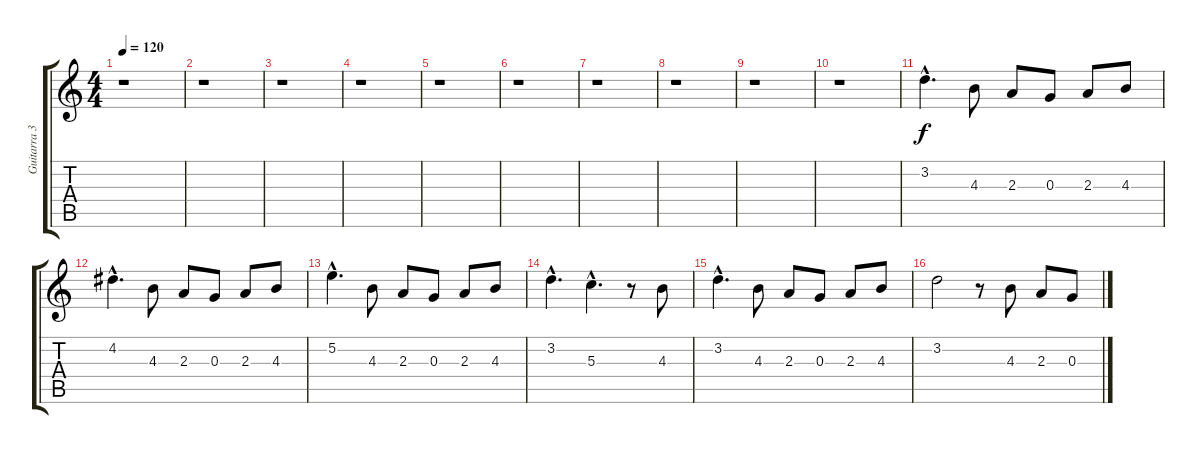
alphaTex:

\track ("Guitarra 3" "Guitarra 3") {instrument overdrivenguitar}
\staff {score tabs}
\tuning (E4 B3 G3 D3 A2 E2) {hide}
\ts (4 4)
\tempo 120
\clef g2
\ks c
r.1{dy f} |
r.1 |
r.1 |
r.1 |
r.1 |
r.1 |
r.1 |
r.1 |
r.1 |
r.1 |
3.2{hac}.4{d} 4.3.8 2.3.8 0.3.8 2.3.8 4.3.8 |
4.2{hac}.4{d} 4.3.8 2.3.8 0.3.8 2.3.8 4.3.8 |
5.2{hac}.4{d} 4.3.8 2.3.8 0.3.8 2.3.8 4.3.8 |
3.2{hac}.4{d} 5.3{hac}.4{d} r.8 4.3.8 |
3.2{hac}.4{d} 4.3.8 2.3.8 0.3.8 2.3.8 4.3.8 |
3.2.2 r.8 4.3.8 2.3.8 0.3.8
